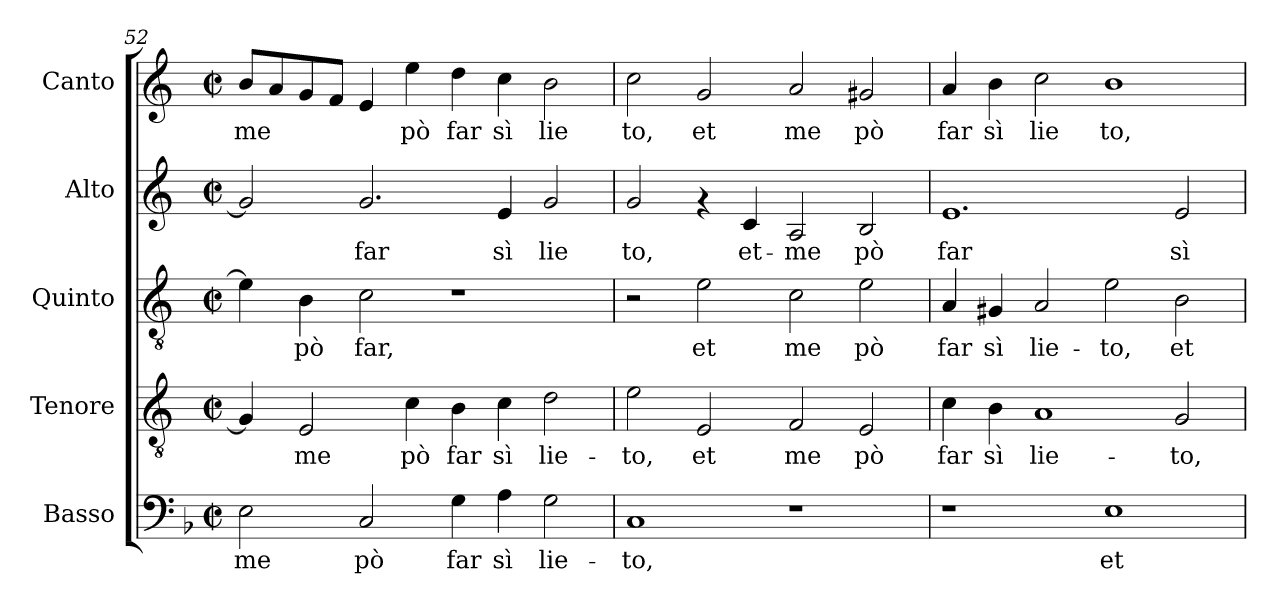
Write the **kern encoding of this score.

**kern	**text	**kern	**text	**kern	**text	**kern	**text	**kern	**text
*part5	*part5	*part4	*part4	*part3	*part3	*part2	*part2	*part1	*part1
*staff5	*staff5	*staff4	*staff4	*staff3	*staff3	*staff2	*staff2	*staff1	*staff1
*I"Basso	*	*I"Tenore	*	*I"Quinto	*	*I"Alto	*	*I"Canto	*
*clefF4	*	*clefGv2	*	*clefGv2	*	*clefG2	*	*clefG2	*
*	*	*ITrd-3c-5	*	*ITrd-3c-5	*	*ITrd-3c-5	*	*ITrd-3c-5	*
*k[b-]	*	*k[b-]	*	*k[b-]	*	*k[b-]	*	*k[b-]	*
*F:	*	*F:	*	*F:	*	*F:	*	*F:	*
*M2/2	*	*M2/2	*	*M2/2	*	*M2/2	*	*M2/2	*
*met(c|)	*	*met(c|)	*	*met(c|)	*	*met(c|)	*	*met(c|)	*
=52	=52	=52	=52	=52	=52	=52	=52	=52	=52
!	!LO:LY:b:cj	!	!LO:LY:b:cj	!	!LO:LY:b:cj	!	!LO:LY:b:cj	!	!LO:LY:b:cj
2E\	me	4c/]	.	4a\]	.	2cc/]	.	8ee/L	me
!	!	!	!	!	!	!	!	!	!LO:LY:b:cj
.	.	.	.	.	.	.	.	8dd/	.
!	!	!	!LO:LY:b:cj	!	!LO:LY:b:cj	!	!	!	!LO:LY:b:cj
.	.	2A/	me	4e\	pò	.	.	8cc/	.
!	!	!	!	!	!	!	!	!	!LO:LY:b:cj
.	.	.	.	.	.	.	.	8b-/J	.
!	!LO:LY:b:cj	!	!	!	!LO:LY:b:cj	!	!LO:LY:b:cj	!	!LO:LY:b:cj
2C/	pò	.	.	2f\	far,	2.cc/	far	4a/	.
!	!	!	!LO:LY:b:cj	!	!	!	!	!	!LO:LY:b:cj
.	.	4f\	pò	.	.	.	.	4aa\	pò
!	!LO:LY:b:cj	!	!LO:LY:b:cj	!	!	!	!	!	!LO:LY:b:cj
4G\	far	4e\	far	1r	.	.	.	4gg\	far
!	!LO:LY:b:cj	!	!LO:LY:b:cj	!	!	!	!LO:LY:b:cj	!	!LO:LY:b:cj
4A\	sì	4f\	sì	.	.	4a/	sì	4ff\	sì
!	!LO:LY:b:cj	!	!LO:LY:b:cj	!	!	!	!LO:LY:b:cj	!	!LO:LY:b:cj
2G\	lie-	2g\	lie-	.	.	2cc/	lie	2ee\	lie
=53	=53	=53	=53	=53	=53	=53	=53	=53	=53
!	!LO:LY:b:cj	!	!LO:LY:b:cj	!	!	!	!LO:LY:b:cj	!	!LO:LY:b:cj
1C	-to,	2a\	-to,	2r	.	2cc/	to,	2ff\	to,
!	!	!	!LO:LY:b:cj	!	!LO:LY:b:cj	!	!	!	!LO:LY:b:cj
.	.	2A/	et	2a\	et	4rf	.	2cc/	et
!	!	!	!	!	!	!	!LO:LY:b:cj	!	!
.	.	.	.	.	.	4f/	et-	.	.
!	!	!	!LO:LY:b:cj	!	!LO:LY:b:cj	!	!LO:LY:b:cj	!	!LO:LY:b:cj
1r	.	2B-/	me	2f\	me	2d/	-me	2dd/	me
!	!	!	!LO:LY:b:cj	!	!LO:LY:b:cj	!	!LO:LY:b:cj	!	!LO:LY:b:cj
.	.	2A/	pò	2a\	pò	2e/	pò	2cc#X/	pò
=54	=54	=54	=54	=54	=54	=54	=54	=54	=54
!	!	!	!LO:LY:b:cj	!	!LO:LY:b:cj	!	!LO:LY:b:cj	!	!LO:LY:b:cj
1r	.	4f\	far	4d/	far	1.a	far	4dd/	far
!	!	!	!LO:LY:b:cj	!	!LO:LY:b:cj	!	!	!	!LO:LY:b:cj
.	.	4e\	sì	4c#X/	sì	.	.	4ee\	sì
!	!	!	!LO:LY:b:cj	!	!LO:LY:b:cj	!	!	!	!LO:LY:b:cj
.	.	1d	lie-	2d/	lie-	.	.	2ff\	lie
!	!LO:LY:b:cj	!	!	!	!LO:LY:b:cj	!	!	!	!LO:LY:b:cj
1E	et	.	.	2a\	-to,	.	.	1ee	to,
!	!	!	!LO:LY:b:cj	!	!LO:LY:b:cj	!	!LO:LY:b:cj	!	!
.	.	2c/	-to,	2e\	et	2a/	sì	.	.
=	=	=	=	=	=	=	=	=	=
*-	*-	*-	*-	*-	*-	*-	*-	*-	*-
